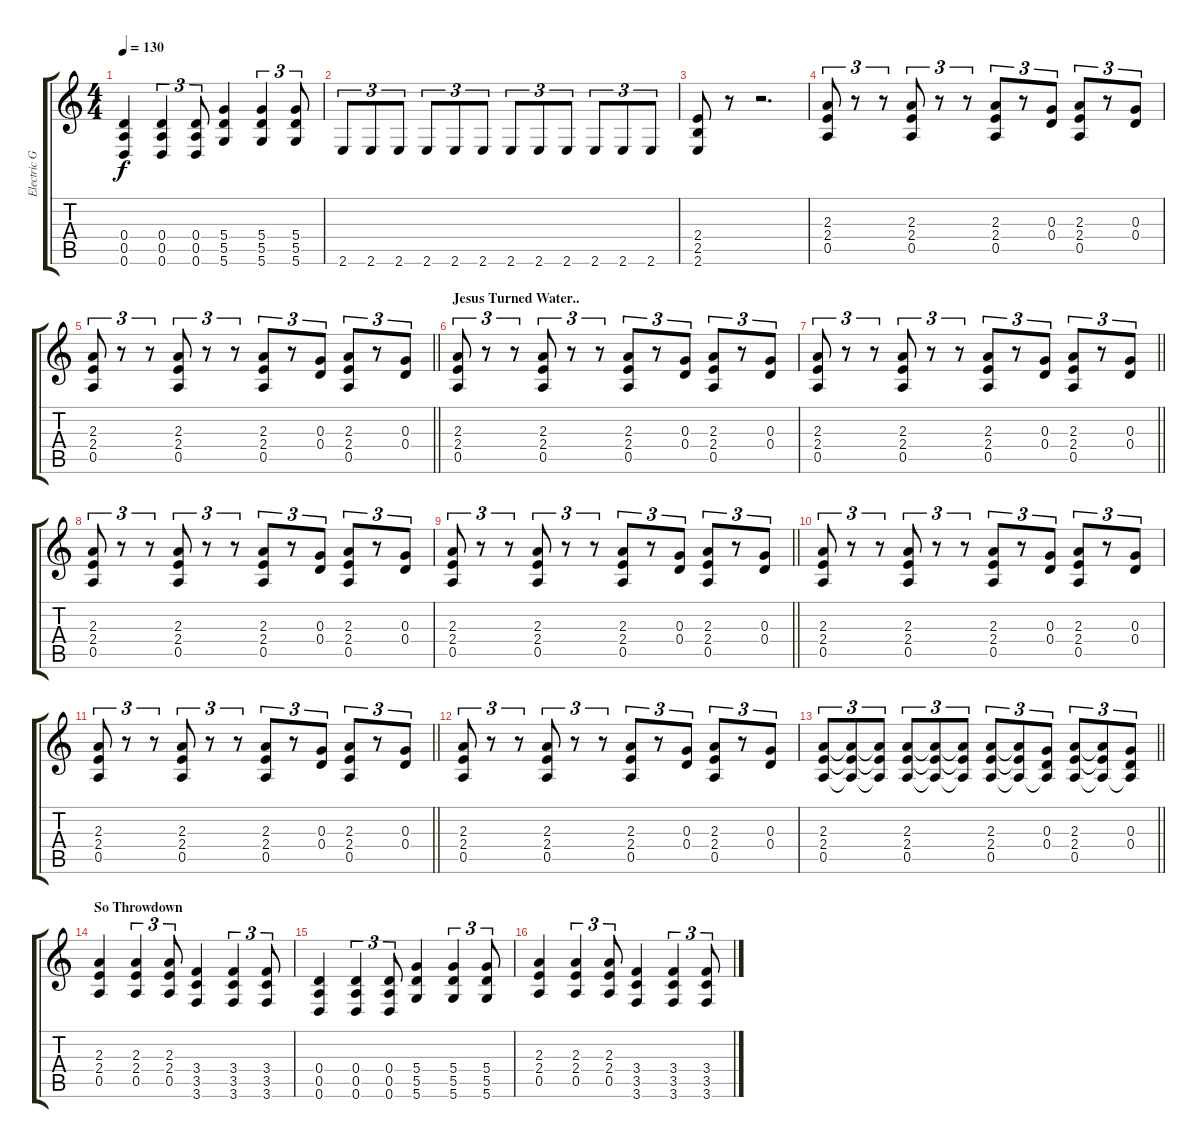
\track ("Electric Guitar" "Electric G") {instrument distortionguitar}
\staff {score tabs}
\tuning (E4 B3 G3 D3 A2 D2) {hide}
\ts (4 4)
\tempo 130
\clef g2
\ks c
(0.4 0.5 0.6).4{dy f} (0.4 0.5 0.6).4{tu (3 2)} (0.4 0.5 0.6).8{tu (3 2)} (5.4 5.5 5.6).4 (5.4 5.5 5.6).4{tu (3 2)} (5.4 5.5 5.6).8{tu (3 2)} |
2.6.8{tu (3 2)} 2.6.8{tu (3 2)} 2.6.8{tu (3 2)} 2.6.8{tu (3 2)} 2.6.8{tu (3 2)} 2.6.8{tu (3 2)} 2.6.8{tu (3 2)} 2.6.8{tu (3 2)} 2.6.8{tu (3 2)} 2.6.8{tu (3 2)} 2.6.8{tu (3 2)} 2.6.8{tu (3 2)} |
(2.4 2.5 2.6).8 r.8 r.2{d} |
(2.3 2.4 0.5).8{tu (3 2)} r.8{tu (3 2)} r.8{tu (3 2)} (2.3 2.4 0.5).8{tu (3 2)} r.8{tu (3 2)} r.8{tu (3 2)} (2.3 2.4 0.5).8{tu (3 2)} r.8{tu (3 2)} (0.3 0.4).8{tu (3 2)} (2.3 2.4 0.5).8{tu (3 2)} r.8{tu (3 2)} (0.3 0.4).8{tu (3 2)} |
\barLineRight lightlight
(2.3 2.4 0.5).8{tu (3 2)} r.8{tu (3 2)} r.8{tu (3 2)} (2.3 2.4 0.5).8{tu (3 2)} r.8{tu (3 2)} r.8{tu (3 2)} (2.3 2.4 0.5).8{tu (3 2)} r.8{tu (3 2)} (0.3 0.4).8{tu (3 2)} (2.3 2.4 0.5).8{tu (3 2)} r.8{tu (3 2)} (0.3 0.4).8{tu (3 2)} |
\section ("" "Jesus Turned Water..")
(2.3 2.4 0.5).8{tu (3 2)} r.8{tu (3 2)} r.8{tu (3 2)} (2.3 2.4 0.5).8{tu (3 2)} r.8{tu (3 2)} r.8{tu (3 2)} (2.3 2.4 0.5).8{tu (3 2)} r.8{tu (3 2)} (0.3 0.4).8{tu (3 2)} (2.3 2.4 0.5).8{tu (3 2)} r.8{tu (3 2)} (0.3 0.4).8{tu (3 2)} |
\barLineRight lightlight
(2.3 2.4 0.5).8{tu (3 2)} r.8{tu (3 2)} r.8{tu (3 2)} (2.3 2.4 0.5).8{tu (3 2)} r.8{tu (3 2)} r.8{tu (3 2)} (2.3 2.4 0.5).8{tu (3 2)} r.8{tu (3 2)} (0.3 0.4).8{tu (3 2)} (2.3 2.4 0.5).8{tu (3 2)} r.8{tu (3 2)} (0.3 0.4).8{tu (3 2)} |
(2.3 2.4 0.5).8{tu (3 2)} r.8{tu (3 2)} r.8{tu (3 2)} (2.3 2.4 0.5).8{tu (3 2)} r.8{tu (3 2)} r.8{tu (3 2)} (2.3 2.4 0.5).8{tu (3 2)} r.8{tu (3 2)} (0.3 0.4).8{tu (3 2)} (2.3 2.4 0.5).8{tu (3 2)} r.8{tu (3 2)} (0.3 0.4).8{tu (3 2)} |
\barLineRight lightlight
(2.3 2.4 0.5).8{tu (3 2)} r.8{tu (3 2)} r.8{tu (3 2)} (2.3 2.4 0.5).8{tu (3 2)} r.8{tu (3 2)} r.8{tu (3 2)} (2.3 2.4 0.5).8{tu (3 2)} r.8{tu (3 2)} (0.3 0.4).8{tu (3 2)} (2.3 2.4 0.5).8{tu (3 2)} r.8{tu (3 2)} (0.3 0.4).8{tu (3 2)} |
(2.3 2.4 0.5).8{tu (3 2)} r.8{tu (3 2)} r.8{tu (3 2)} (2.3 2.4 0.5).8{tu (3 2)} r.8{tu (3 2)} r.8{tu (3 2)} (2.3 2.4 0.5).8{tu (3 2)} r.8{tu (3 2)} (0.3 0.4).8{tu (3 2)} (2.3 2.4 0.5).8{tu (3 2)} r.8{tu (3 2)} (0.3 0.4).8{tu (3 2)} |
\barLineRight lightlight
(2.3 2.4 0.5).8{tu (3 2)} r.8{tu (3 2)} r.8{tu (3 2)} (2.3 2.4 0.5).8{tu (3 2)} r.8{tu (3 2)} r.8{tu (3 2)} (2.3 2.4 0.5).8{tu (3 2)} r.8{tu (3 2)} (0.3 0.4).8{tu (3 2)} (2.3 2.4 0.5).8{tu (3 2)} r.8{tu (3 2)} (0.3 0.4).8{tu (3 2)} |
(2.3 2.4 0.5).8{tu (3 2)} r.8{tu (3 2)} r.8{tu (3 2)} (2.3 2.4 0.5).8{tu (3 2)} r.8{tu (3 2)} r.8{tu (3 2)} (2.3 2.4 0.5).8{tu (3 2)} r.8{tu (3 2)} (0.3 0.4).8{tu (3 2)} (2.3 2.4 0.5).8{tu (3 2)} r.8{tu (3 2)} (0.3 0.4).8{tu (3 2)} |
\barLineRight lightlight
(2.3 2.4 0.5).8{tu (3 2)} (2.3{t} 2.4{t} 0.5{t}).8{tu (3 2)} (2.3{t} 2.4{t} 0.5{t}).8{tu (3 2)} (2.3 2.4 0.5).8{tu (3 2)} (2.3{t} 2.4{t} 0.5{t}).8{tu (3 2)} (2.3{t} 2.4{t} 0.5{t}).8{tu (3 2)} (2.3 2.4 0.5).8{tu (3 2)} (2.3{t} 2.4{t} 0.5{t}).8{tu (3 2)} (0.3 0.4 0.5{t}).8{tu (3 2)} (2.3 2.4 0.5).8{tu (3 2)} (2.3{t} 2.4{t} 0.5{t}).8{tu (3 2)} (0.3 0.4 0.5{t}).8{tu (3 2)} |
\section ("" "So Throwdown")
(2.3 2.4 0.5).4 (2.3 2.4 0.5).4{tu (3 2)} (2.3 2.4 0.5).8{tu (3 2)} (3.4 3.5 3.6).4 (3.4 3.5 3.6).4{tu (3 2)} (3.4 3.5 3.6).8{tu (3 2)} |
(0.4 0.5 0.6).4 (0.4 0.5 0.6).4{tu (3 2)} (0.4 0.5 0.6).8{tu (3 2)} (5.4 5.5 5.6).4 (5.4 5.5 5.6).4{tu (3 2)} (5.4 5.5 5.6).8{tu (3 2)} |
(2.3 2.4 0.5).4 (2.3 2.4 0.5).4{tu (3 2)} (2.3 2.4 0.5).8{tu (3 2)} (3.4 3.5 3.6).4 (3.4 3.5 3.6).4{tu (3 2)} (3.4 3.5 3.6).8{tu (3 2)}
